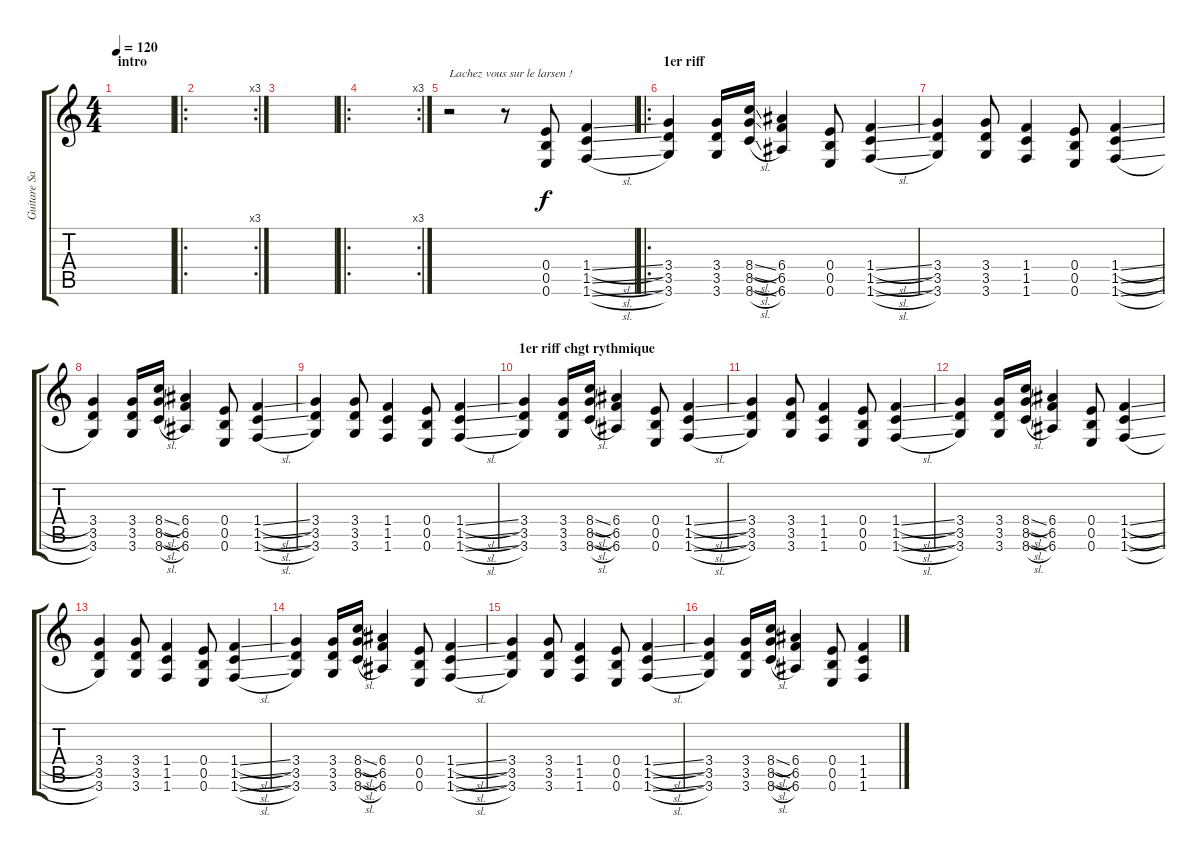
\track ("Guitare Saturée" "Guitare Sa") {instrument distortionguitar}
\staff {score tabs}
\tuning (E4 B3 E3 E3 B2 E2) {hide}
\ts (4 4)
\section ("" "intro")
\tempo 120
\clef g2
\ks c
|
\ro
\rc 3
|
|
\ro
\rc 3
|
r.2{txt "Lachez vous sur le larsen !"} r.8 (0.4 0.5 0.6).8 (1.4{sl} 1.5{sl} 1.6{sl}).4 |
\ro
\section ("" "1er riff")
(3.4 3.5 3.6).4 (3.4 3.5 3.6).16 (8.4{sl} 8.5{sl} 8.6{sl}).16 (6.4 6.5 6.6).4 (0.4 0.5 0.6).8 (1.4{sl} 1.5{sl} 1.6{sl}).4 |
(3.4 3.5 3.6).4 (3.4 3.5 3.6).8 (1.4 1.5 1.6).4 (0.4 0.5 0.6).8 (1.4{sl} 1.5{sl} 1.6{sl}).4 |
(3.4 3.5 3.6).4 (3.4 3.5 3.6).16 (8.4{sl} 8.5{sl} 8.6{sl}).16 (6.4 6.5 6.6).4 (0.4 0.5 0.6).8 (1.4{sl} 1.5{sl} 1.6{sl}).4 |
(3.4 3.5 3.6).4 (3.4 3.5 3.6).8 (1.4 1.5 1.6).4 (0.4 0.5 0.6).8 (1.4{sl} 1.5{sl} 1.6{sl}).4 |
\section ("" "1er riff chgt rythmique")
(3.4 3.5 3.6).4 (3.4 3.5 3.6).16 (8.4{sl} 8.5{sl} 8.6{sl}).16 (6.4 6.5 6.6).4 (0.4 0.5 0.6).8 (1.4{sl} 1.5{sl} 1.6{sl}).4 |
(3.4 3.5 3.6).4 (3.4 3.5 3.6).8 (1.4 1.5 1.6).4 (0.4 0.5 0.6).8 (1.4{sl} 1.5{sl} 1.6{sl}).4 |
(3.4 3.5 3.6).4 (3.4 3.5 3.6).16 (8.4{sl} 8.5{sl} 8.6{sl}).16 (6.4 6.5 6.6).4 (0.4 0.5 0.6).8 (1.4{sl} 1.5{sl} 1.6{sl}).4 |
(3.4 3.5 3.6).4 (3.4 3.5 3.6).8 (1.4 1.5 1.6).4 (0.4 0.5 0.6).8 (1.4{sl} 1.5{sl} 1.6{sl}).4 |
(3.4 3.5 3.6).4 (3.4 3.5 3.6).16 (8.4{sl} 8.5{sl} 8.6{sl}).16 (6.4 6.5 6.6).4 (0.4 0.5 0.6).8 (1.4{sl} 1.5{sl} 1.6{sl}).4 |
(3.4 3.5 3.6).4 (3.4 3.5 3.6).8 (1.4 1.5 1.6).4 (0.4 0.5 0.6).8 (1.4{sl} 1.5{sl} 1.6{sl}).4 |
(3.4 3.5 3.6).4 (3.4 3.5 3.6).16 (8.4{sl} 8.5{sl} 8.6{sl}).16 (6.4 6.5 6.6).4 (0.4 0.5 0.6).8 (1.4{sl} 1.5{sl} 1.6{sl}).4
